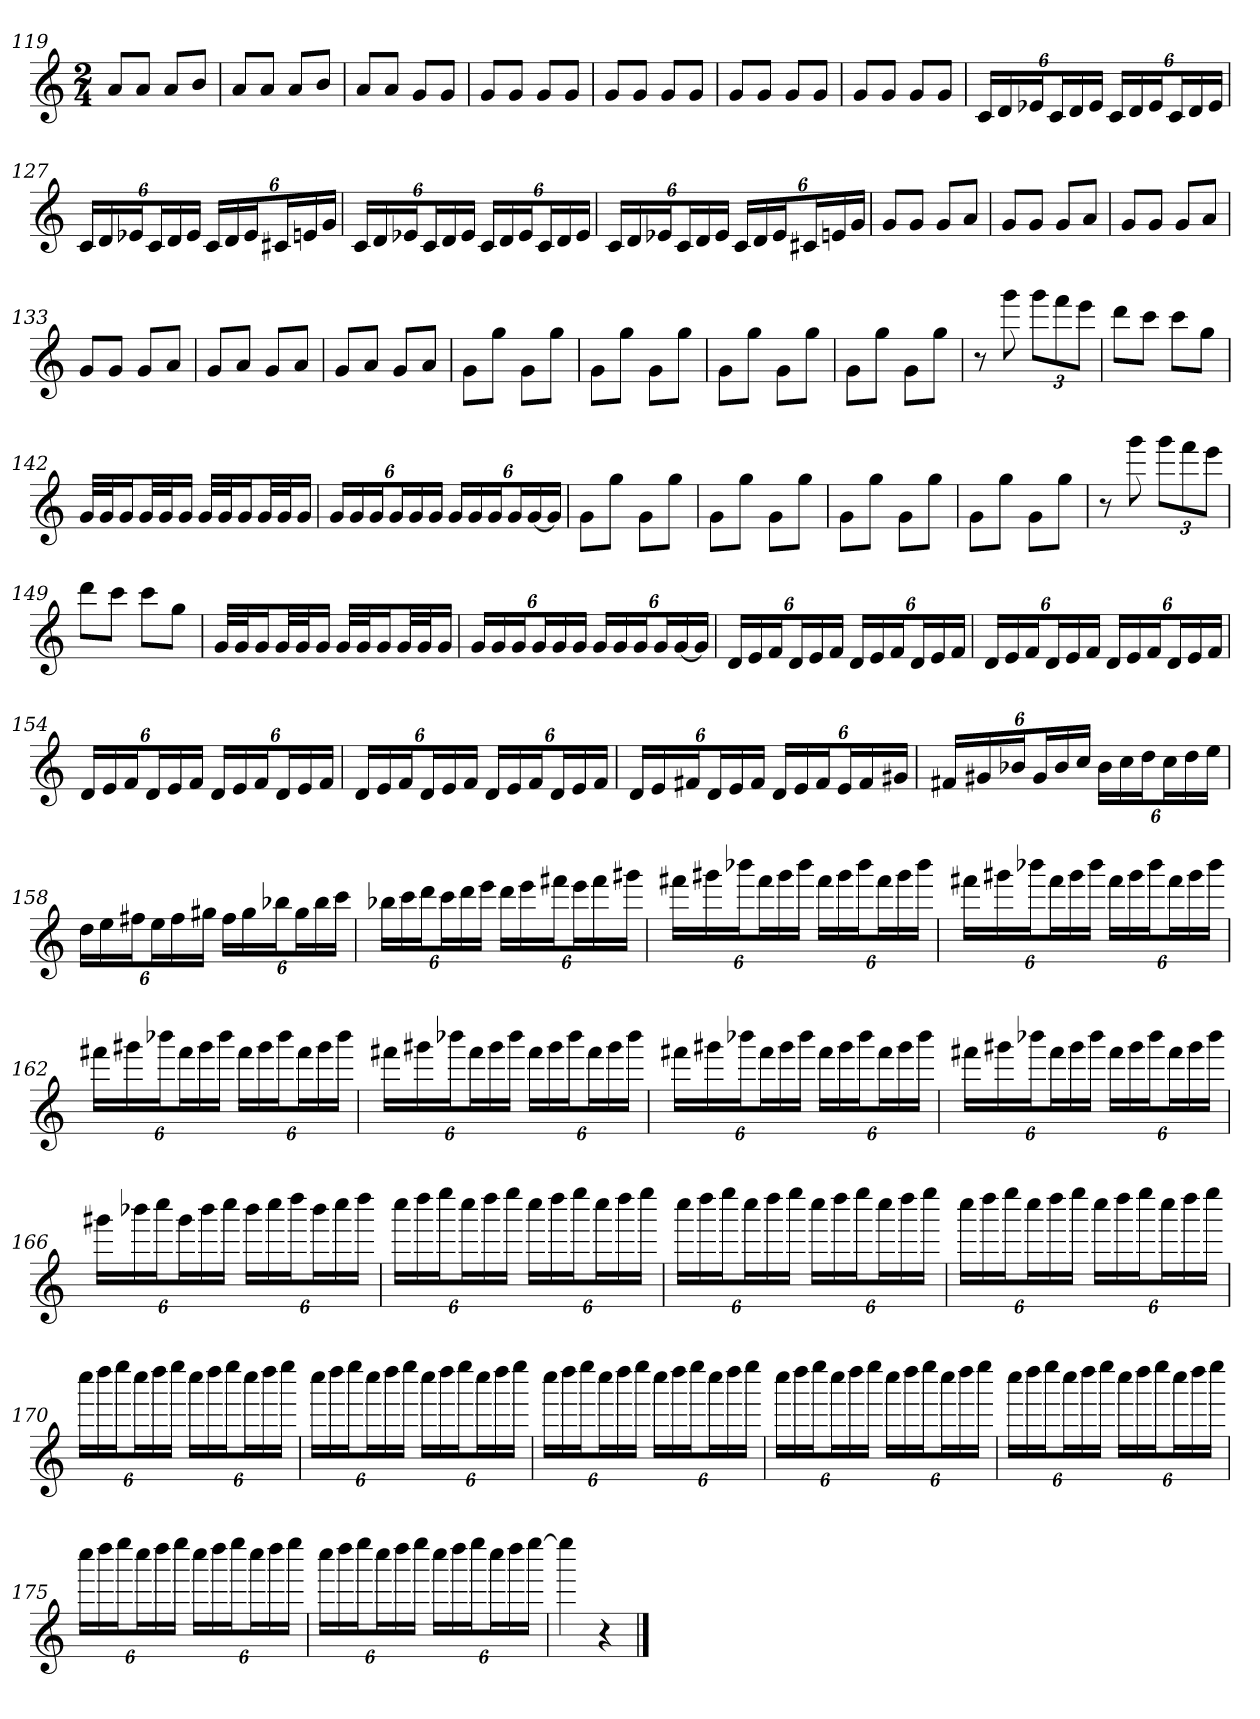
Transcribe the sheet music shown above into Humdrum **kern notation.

**kern
*part1
*staff1
*clefG2
*k[]
*C:
*M2/4
=119
8a/L
8a/J
8a/L
8b/J
=120
8a/L
8a/J
8a/L
8b/J
=121
8a/L
8a/J
8g/L
8g/J
=122
8g/L
8g/J
8g/L
8g/J
=123
8g/L
8g/J
8g/L
8g/J
=124
8g/L
8g/J
8g/L
8g/J
=125
8g/L
8g/J
8g/L
8g/J
=126
24c/LL
24d/
24e-X/J
24c/L
24d/
24e-/JJ
24c/LL
24d/
24e-/J
24c/L
24d/
24e-/JJ
=127
24c/LL
24d/
24e-X/J
24c/L
24d/
24e-/JJ
24c/LL
24d/
24e-/J
24c#X/L
24en/
24g/JJ
=128
24c/LL
24d/
24e-X/J
24c/L
24d/
24e-/JJ
24c/LL
24d/
24e-/J
24c/L
24d/
24e-/JJ
=129
24c/LL
24d/
24e-X/J
24c/L
24d/
24e-/JJ
24c/LL
24d/
24e-/J
24c#X/L
24en/
24g/JJ
=130
8g/L
8g/J
8g/L
8a/J
=131
8g/L
8g/J
8g/L
8a/J
=132
8g/L
8g/J
8g/L
8a/J
=133
8g/L
8g/J
8g/L
8a/J
=134
8g/L
8a/J
8g/L
8a/J
=135
8g/L
8a/J
8g/L
8a/J
=136
8g\L
8gg\J
8g\L
8gg\J
=137
8g\L
8gg\J
8g\L
8gg\J
=138
8g\L
8gg\J
8g\L
8gg\J
=139
8g\L
8gg\J
8g\L
8gg\J
=140
8r
8ggg
12ggg\L
12fff\
12eee\J
=141
8ddd\L
8ccc\J
8ccc\L
8gg\J
=142
32g/LLL
32g/J
16g/J
32g/LL
32g/J
16g/JJ
32g/LLL
32g/J
16g/J
32g/LL
32g/J
16g/JJ
=143
24g/LL
24g/
24g/J
24g/L
24g/
24g/JJ
24g/LL
24g/
24g/J
24g/L
[24g/
24g/JJ]
=144
8g\L
8gg\J
8g\L
8gg\J
=145
8g\L
8gg\J
8g\L
8gg\J
=146
8g\L
8gg\J
8g\L
8gg\J
=147
8g\L
8gg\J
8g\L
8gg\J
=148
8r
8ggg
12ggg\L
12fff\
12eee\J
=149
8ddd\L
8ccc\J
8ccc\L
8gg\J
=150
32g/LLL
32g/J
16g/J
32g/LL
32g/J
16g/JJ
32g/LLL
32g/J
16g/J
32g/LL
32g/J
16g/JJ
=151
24g/LL
24g/
24g/J
24g/L
24g/
24g/JJ
24g/LL
24g/
24g/J
24g/L
[24g/
24g/JJ]
=152
24d/LL
24e/
24f/J
24d/L
24e/
24f/JJ
24d/LL
24e/
24f/J
24d/L
24e/
24f/JJ
=153
24d/LL
24e/
24f/J
24d/L
24e/
24f/JJ
24d/LL
24e/
24f/J
24d/L
24e/
24f/JJ
=154
24d/LL
24e/
24f/J
24d/L
24e/
24f/JJ
24d/LL
24e/
24f/J
24d/L
24e/
24f/JJ
=155
24d/LL
24e/
24f/J
24d/L
24e/
24f/JJ
24d/LL
24e/
24f/J
24d/L
24e/
24f/JJ
=156
24d/LL
24e/
24f#X/J
24d/L
24e/
24f#/JJ
24d/LL
24e/
24f#/J
24e/L
24f#/
24g#X/JJ
=157
24f#X/LL
24g#X/
24b-X/J
24g#/L
24b-/
24cc/JJ
24b-\LL
24cc\
24dd\J
24cc\L
24dd\
24ee\JJ
=158
24dd\LL
24ee\
24ff#X\J
24ee\L
24ff#\
24gg#X\JJ
24ff#\LL
24gg#\
24bb-X\J
24gg#\L
24bb-\
24ccc\JJ
=159
24bb-X\LL
24ccc\
24ddd\J
24ccc\L
24ddd\
24eee\JJ
24ddd\LL
24eee\
24fff#X\J
24eee\L
24fff#\
24ggg#X\JJ
=160
24fff#X\LL
24ggg#X\
24bbb-X\J
24fff#\L
24ggg#\
24bbb-\JJ
24fff#\LL
24ggg#\
24bbb-\J
24fff#\L
24ggg#\
24bbb-\JJ
=161
24fff#X\LL
24ggg#X\
24bbb-X\J
24fff#\L
24ggg#\
24bbb-\JJ
24fff#\LL
24ggg#\
24bbb-\J
24fff#\L
24ggg#\
24bbb-\JJ
=162
24fff#X\LL
24ggg#X\
24bbb-X\J
24fff#\L
24ggg#\
24bbb-\JJ
24fff#\LL
24ggg#\
24bbb-\J
24fff#\L
24ggg#\
24bbb-\JJ
=163
24fff#X\LL
24ggg#X\
24bbb-X\J
24fff#\L
24ggg#\
24bbb-\JJ
24fff#\LL
24ggg#\
24bbb-\J
24fff#\L
24ggg#\
24bbb-\JJ
=164
24fff#X\LL
24ggg#X\
24bbb-X\J
24fff#\L
24ggg#\
24bbb-\JJ
24fff#\LL
24ggg#\
24bbb-\J
24fff#\L
24ggg#\
24bbb-\JJ
=165
24fff#X\LL
24ggg#X\
24bbb-X\J
24fff#\L
24ggg#\
24bbb-\JJ
24fff#\LL
24ggg#\
24bbb-\J
24fff#\L
24ggg#\
24bbb-\JJ
=166
24ggg#X\LL
24bbb-X\
24cccc\J
24ggg#\L
24bbb-\
24cccc\JJ
24bbb-\LL
24cccc\
24dddd\J
24bbb-\L
24cccc\
24dddd\JJ
=167
24cccc\LL
24dddd\
24eeee\J
24cccc\L
24dddd\
24eeee\JJ
24cccc\LL
24dddd\
24eeee\J
24cccc\L
24dddd\
24eeee\JJ
=168
24cccc\LL
24dddd\
24eeee\J
24cccc\L
24dddd\
24eeee\JJ
24cccc\LL
24dddd\
24eeee\J
24cccc\L
24dddd\
24eeee\JJ
=169
24cccc\LL
24dddd\
24eeee\J
24cccc\L
24dddd\
24eeee\JJ
24cccc\LL
24dddd\
24eeee\J
24cccc\L
24dddd\
24eeee\JJ
=170
24cccc\LL
24dddd\
24eeee\J
24cccc\L
24dddd\
24eeee\JJ
24cccc\LL
24dddd\
24eeee\J
24cccc\L
24dddd\
24eeee\JJ
=171
24cccc\LL
24dddd\
24eeee\J
24cccc\L
24dddd\
24eeee\JJ
24cccc\LL
24dddd\
24eeee\J
24cccc\L
24dddd\
24eeee\JJ
=172
24cccc\LL
24dddd\
24eeee\J
24cccc\L
24dddd\
24eeee\JJ
24cccc\LL
24dddd\
24eeee\J
24cccc\L
24dddd\
24eeee\JJ
=173
24cccc\LL
24dddd\
24eeee\J
24cccc\L
24dddd\
24eeee\JJ
24cccc\LL
24dddd\
24eeee\J
24cccc\L
24dddd\
24eeee\JJ
=174
24cccc\LL
24dddd\
24eeee\J
24cccc\L
24dddd\
24eeee\JJ
24cccc\LL
24dddd\
24eeee\J
24cccc\L
24dddd\
24eeee\JJ
=175
24cccc\LL
24dddd\
24eeee\J
24cccc\L
24dddd\
24eeee\JJ
24cccc\LL
24dddd\
24eeee\J
24cccc\L
24dddd\
24eeee\JJ
=176
24cccc\LL
24dddd\
24eeee\J
24cccc\L
24dddd\
24eeee\JJ
24cccc\LL
24dddd\
24eeee\J
24cccc\L
24dddd\
[24eeee\JJ
=177
4eeee]
4r
==
*-
